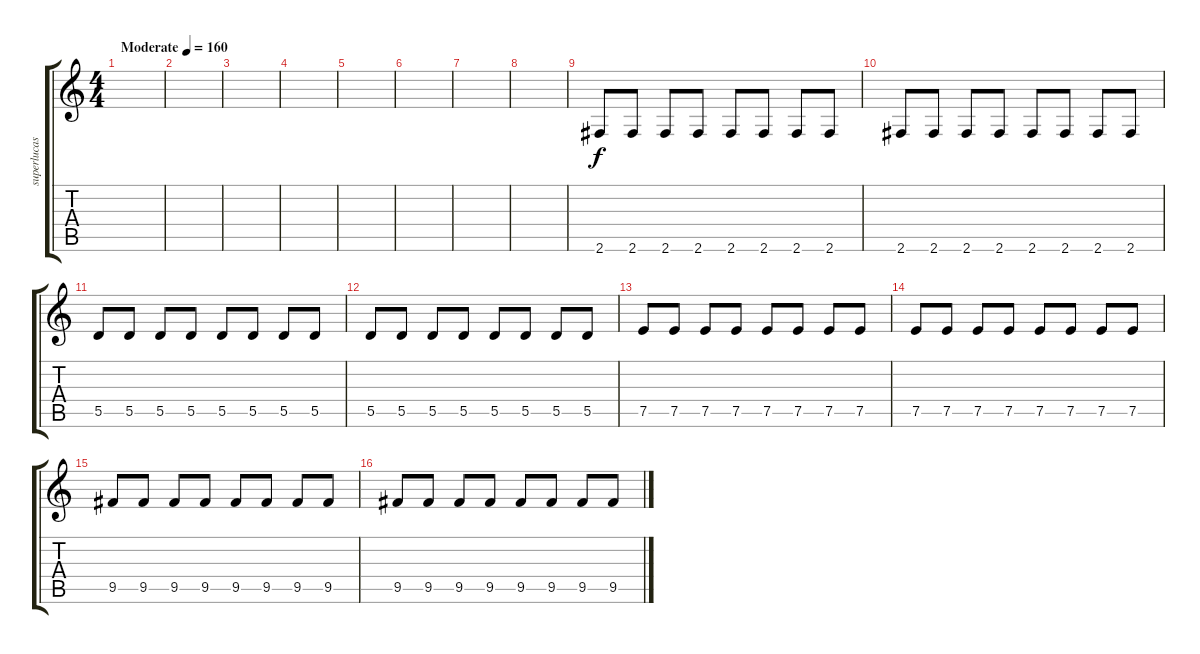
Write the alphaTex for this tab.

\track ("superlucas" "superlucas") {instrument electricbassfinger}
\staff {score tabs}
\tuning (E4 B3 G3 D3 A2 E2) {hide}
\ts (4 4)
\tempo (160 "Moderate")
\clef g2
\ks c
|
|
|
|
|
|
|
|
2.6.8 2.6.8 2.6.8 2.6.8 2.6.8 2.6.8 2.6.8 2.6.8 |
2.6.8 2.6.8 2.6.8 2.6.8 2.6.8 2.6.8 2.6.8 2.6.8 |
5.5.8 5.5.8 5.5.8 5.5.8 5.5.8 5.5.8 5.5.8 5.5.8 |
5.5.8 5.5.8 5.5.8 5.5.8 5.5.8 5.5.8 5.5.8 5.5.8 |
7.5.8 7.5.8 7.5.8 7.5.8 7.5.8 7.5.8 7.5.8 7.5.8 |
7.5.8 7.5.8 7.5.8 7.5.8 7.5.8 7.5.8 7.5.8 7.5.8 |
9.5.8 9.5.8 9.5.8 9.5.8 9.5.8 9.5.8 9.5.8 9.5.8 |
9.5.8 9.5.8 9.5.8 9.5.8 9.5.8 9.5.8 9.5.8 9.5.8
